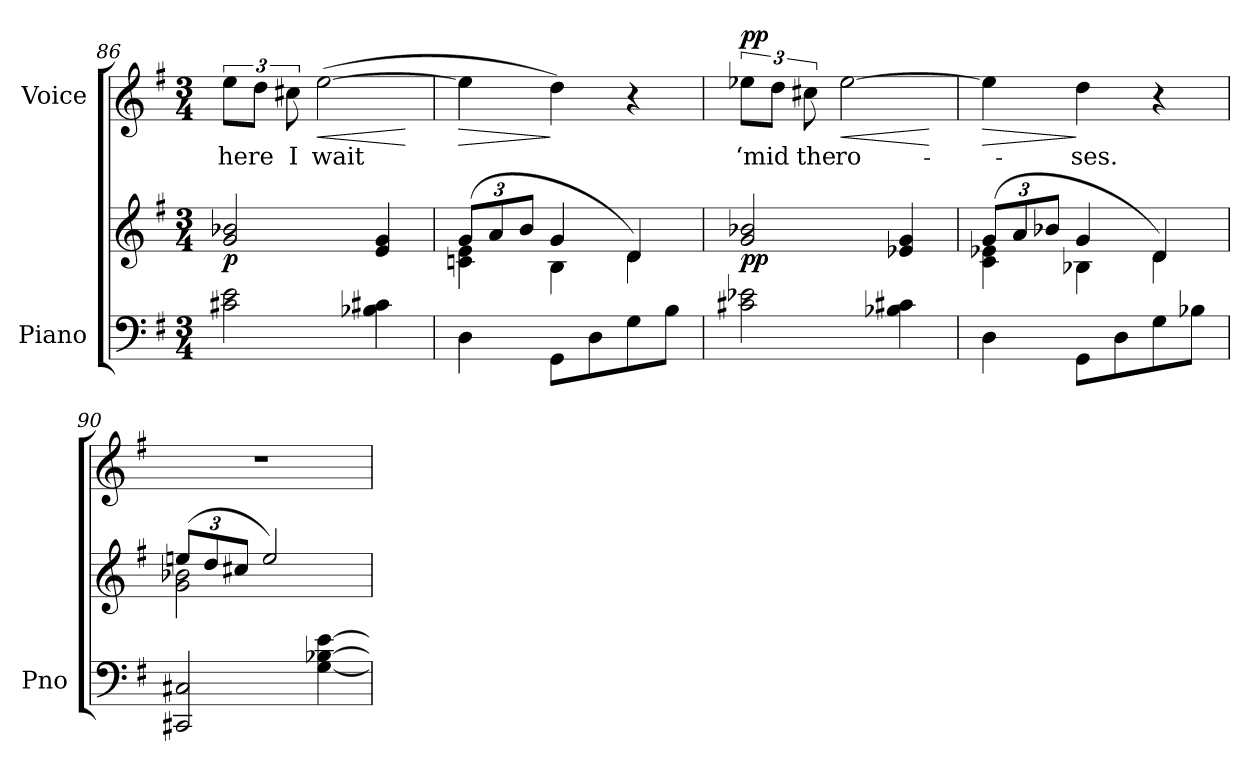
**kern	**kern	**dynam	**kern	**text	**dynam
*part2	*part2	*part2	*part1	*part1	*part1
*staff3	*staff2	*staff2/3	*staff1	*staff1	*staff1
*I"Piano	*	*	*I"Voice	*	*
*I'Pno	*	*	*	*	*
!!LO:LB:g=z
*clefF4	*clefG2	*	*clefG2	*	*
*k[f#]	*k[f#]	*	*k[f#]	*	*
*M3/4	*M3/4	*	*M3/4	*	*
=86	=86	=86	=86	=86	=86
!	!	!LO:DY:b	!	!LO:LY:b	!
2c#X\ 2e\	2g/ 2b-X/	p	12ee\L	here	.
.	.	.	12dd\J	.	.
!	!	!	!	!LO:LY:b	!
.	.	.	12cc#X\	I	.
!	!	!	!	!LO:LY:b	!LO:HP:b
.	.	.	(>[2ee\	wait	<
4B-X\ 4c#X\	4e/ 4g/	.	.	.	.
.	.	.	.	.	[
=87	=87	=87	=87	=87	=87
*	*Xbrackettup	*	*	*	*
*	*^	*	*	*	*
!	!	!	!	!	!	!LO:HP:b
4D\	(>12g/L	4cn\ 4e\	.	4ee\]	.	>
.	12a/	.	.	.	.	.
.	12b/J	.	.	.	.	.
8GG\L	4g/	4B\	.	4dd\)	.	]
8D\	.	.	.	.	.	.
8G\	4d/)	4d\	.	4r	.	.
8B\J	.	.	.	.	.	.
*	*v	*v	*	*	*	*
=88	=88	=88	=88	=88	=88
*	*	*	*MM114	*	*
!	!	!LO:DY:b	!	!LO:LY:b	!LO:DY:a
2c#X\ 2e-X\	2g/ 2b-X/	pp	12ee-X\L	‘mid	pp
.	.	.	12dd\J	.	.
!	!	!	!	!LO:LY:b	!
.	.	.	12cc#X\	the	.
!	!	!	!	!LO:LY:b	!LO:HP:b
.	.	.	[2ee-\	ro-	<
4B-X\ 4c#X\	4e-X/ 4g/	.	.	.	.
.	.	.	.	.	[
!!LO:LB:g=z
=89	=89	=89	=89	=89	=89
*	*	*	*MM112	*	*
*	*^	*	*	*	*
!	!	!	!	!	!	!LO:HP:b
4D\	(>12g/L	4c\ 4e-X\	.	4ee-\]	.	>
.	12a/	.	.	.	.	.
.	12b-X/J	.	.	.	.	.
!	!	!	!	!	!LO:LY:b	!
8GG\L	4g/	4B-X\	.	4dd\	-ses.	]
8D\	.	.	.	.	.	.
8G\	4d/)	4d\	.	4r	.	.
8B-X\J	.	.	.	.	.	.
=90	=90	=90	=90	=90	=90	=90
*	*	*	*	*MM108	*	*
2CC#X/ 2C#X/	(>12een/L	2g\ 2b-X\	.	2.r	.	.
.	12dd/	.	.	.	.	.
.	12cc#X/J	.	.	.	.	.
.	2ee/)	.	.	.	.	.
[4G\ [4B-X\ [4e\	.	4ryy	.	.	.	.
*	*v	*v	*	*	*	*
=	=	=	=	=	=
*-	*-	*-	*-	*-	*-
